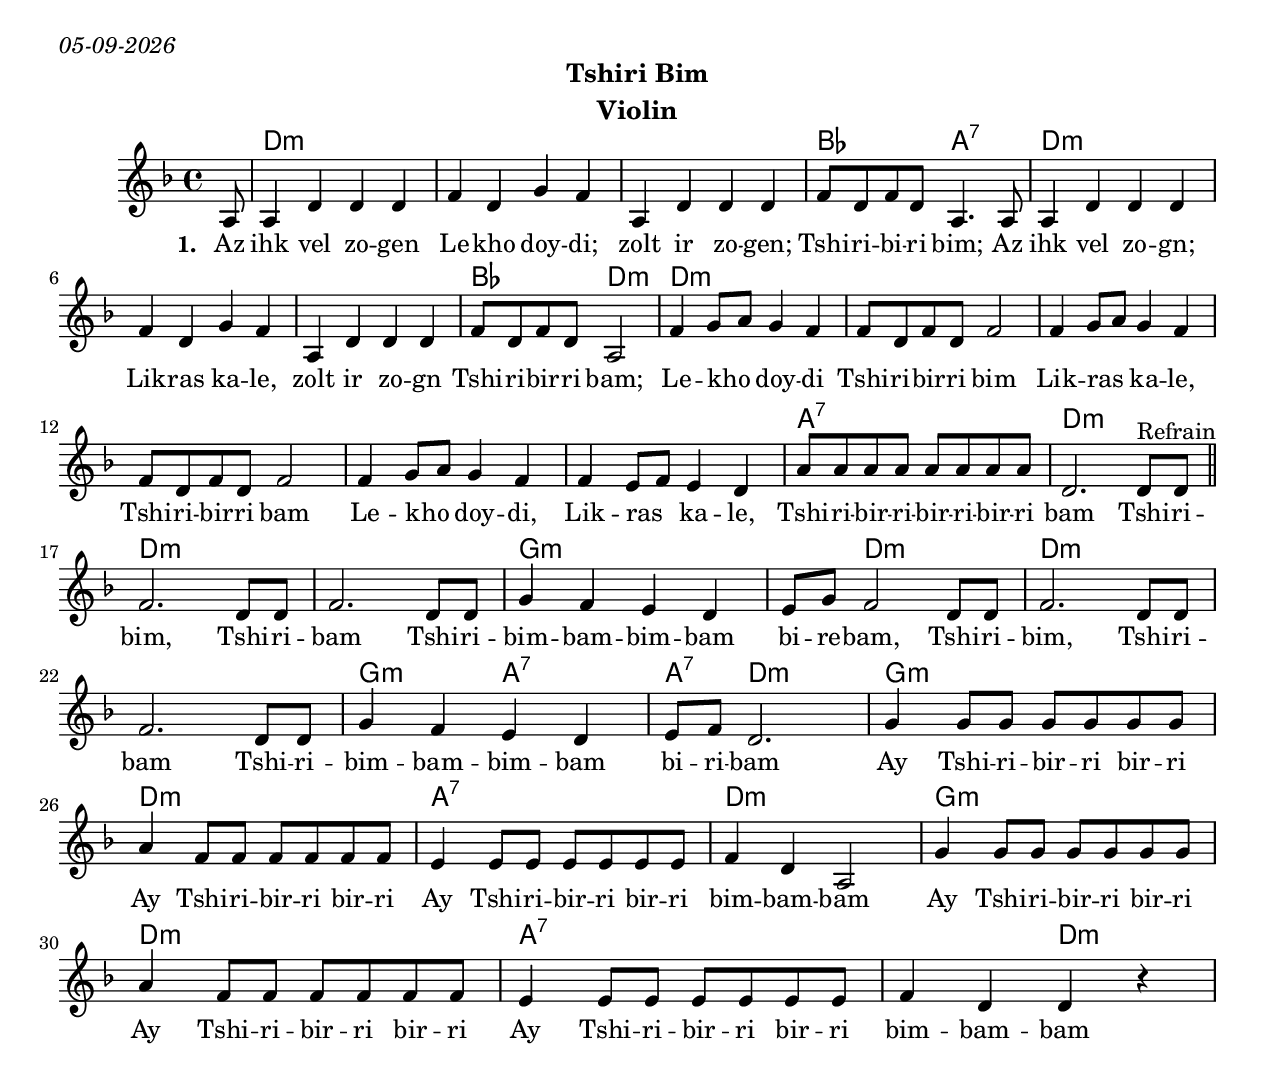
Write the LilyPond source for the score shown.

\version "2.18.0"
\include "english.ly"
\paper{
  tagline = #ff
  print-all-headers = ##t
  #(set-paper-size "letter")
}
date = #(strftime "%d-%m-%Y" (localtime (current-time)))

\markup{ \italic{ \date }  }

%\markup{ Got something to say? }

global = {
  \clef treble
  \key g \minor
  \time 4/4
  \set Score.markFormatter = #format-mark-box-alphabet
}

%#################################### Melody ########################
%melody =  \transpose c d \relative c' {  %transpose for clarinet
melody = \relative c' {
  \global
  \partial 8 d8   %lead in notes
   d4 g g g
   bf g c bf
   d, g g g
   bf8 g bf g d4.d8

   d4 g g g
   bf g c bf
   d, g g g
   bf8 g bf g d2

   bf'4 c8 d c4 bf
   bf8 g bf g bf2
   bf4 c8 d c4 bf
   bf8 g bf g bf2

   bf4 c8 d c4 bf
   bf4 a8 bf a4 g
   d'8 d d d d d d d
   g,2.   g8 ^Refrain g
   \break
   %refrain
   bf2. g8 g
   bf2. g8 g
   c4 bf a g



   a8 c bf2 g8 g

   bf2. g8 g
   \break
   bf2. g8 g
   c4 bf a g
   a8 bf g2.

   c4 c8 c c c c c|
   \break
   d4 bf8 bf bf bf bf bf
   a4 a8 a a a a a
   bf4 g d2


   c'4 c8 c c c c c|
   d4 bf8 bf bf bf bf bf
   a4 a8 a a a a a
   bf4 g g r


}
%################################# Lyrics #####################
\addlyrics{ \set stanza = #"1. "

    Az ihk vel zo -- gen Le -- kho doy -- di;
    zolt ir zo -- gen; Tshi -- ri -- bi -- ri bim;
    Az ihk vel zo -- gn; Lik -- ras ka -- le,
    zolt ir zo -- gn Tshi -- ri -- bir -- ri bam;

    Le -- kho _ doy -- di Tshi -- ri -- bir -- ri bim
    Lik -- ras  _ ka -- le, Tshi -- ri -- bir -- ri bam

     Le -- kho _ doy -- di, Lik -- ras  _ ka -- le,
     Tshi -- ri -- bir -- ri -- bir -- ri -- bir -- ri bam
     % refrain
     Tshi -- ri -- bim, Tshi -- ri -- bam
     Tshi -- ri -- bim -- bam -- bim -- bam
     bi -- re -- bam,

     Tshi -- ri -- bim, Tshi -- ri -- bam
     Tshi -- ri -- bim -- bam -- bim -- bam bi -- ri -- bam

     Ay Tshi -- ri -- bir -- ri  bir -- ri
     Ay Tshi -- ri -- bir -- ri  bir -- ri
     Ay Tshi -- ri -- bir -- ri  bir -- ri
     bim -- bam -- bam

     Ay Tshi -- ri -- bir -- ri  bir -- ri
     Ay Tshi -- ri -- bir -- ri  bir -- ri
     Ay Tshi -- ri -- bir -- ri  bir -- ri
       bim -- bam -- bam
}
 %################################# Chords #######################
harmonies = \chordmode {
  s8
  g1*3:m
  ef2 d2:7
  g1*3:m
  ef2 g2:m
  g1*6:m
  d1:7
  g1:m \bar"||"
  %b
  g1*2:m
  c4*5:m
  g4*3:m
  g1*2:m
  c2:m d2:7
  d4:7 g4*3:m
  c1:m
  g1:m
  d1:7
  g1:m
  c1:m
  g1:m
  d2*3:7

  g2:m
}

\score {
  <<
    \new ChordNames {
      \set chordChanges = ##f
      \transpose g d \harmonies
    }
    \new Staff  \transpose g d \melody
  >>
  \header{
    title= ""
    subtitle="Tshiri Bim"
    composer= ""
    instrument = "Violin"
    arranger= ""
  }
  \layout{indent = 1.0\cm}
  \midi {
    \tempo 4 = 120

    % \midi { }
  }
}
%{
% more verses:
\markup{}
\markup {
  \fill-line {
    \hspace #0.1 % distance from left margin
    \column {
      \line { "1."
	\column {
	  ""
	}
      }
      \hspace #0.2 % vertical distance between verses
      \line { "2."
	\column {
	 ""
	}
      }
    }
    \hspace #0.1  % horiz. distance between columns
    \column {
      \line { "3."
	\column {
	  ""
	}
      }
      \hspace #0.2 % distance between verses
      \line { "4."
	\column {
	 ""
	}
      }
    }
    \hspace #0.1 % distance to right margin
  }
}

%}
